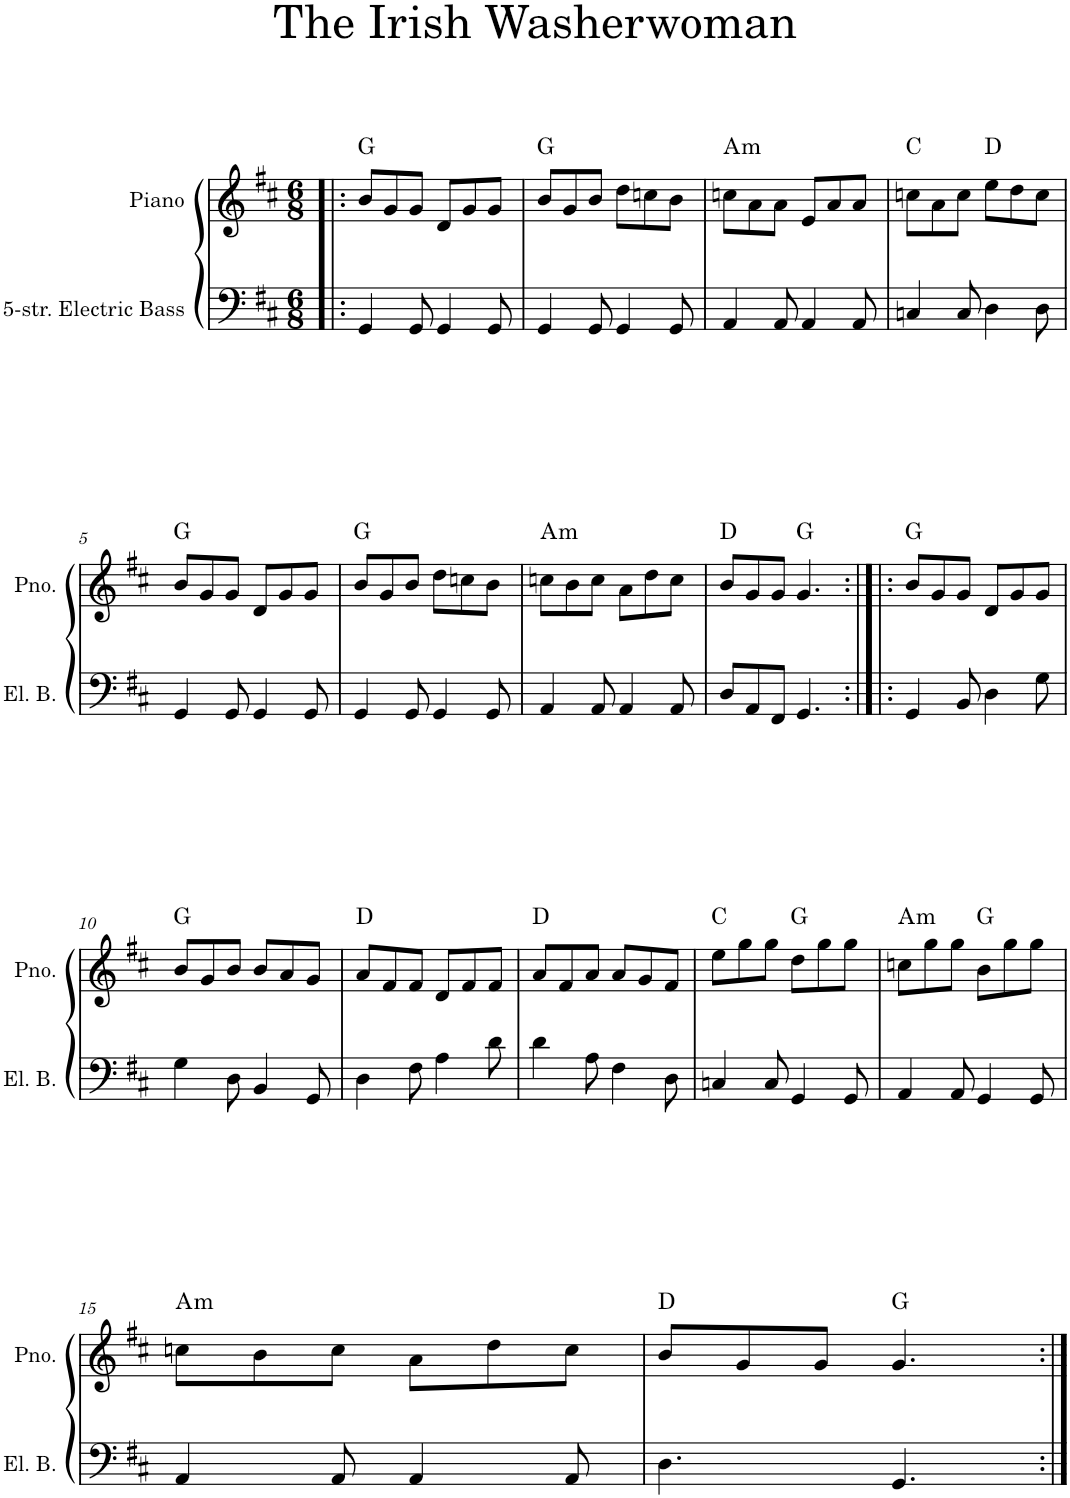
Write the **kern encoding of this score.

**kern	**kern	**harte
*part2	*part1	*part1
*staff2	*staff1	*
*I"5-str. Electric Bass	*I"Piano	*
*I'El. B.	*I'Pno.	*
*clefF4	*clefG2	*
*Trd7c12	*	*
*k[f#c#]	*k[f#c#]	*
*M6/8	*M6/8	*
=1!|:	=1!|:	=1!|:
4GG/	8b/L	G:maj
.	8g/	.
8GG/	8g/J	.
4GG/	8d/L	.
.	8g/	.
8GG/	8g/J	.
=2	=2	=2
4GG/	8b/L	G:maj
.	8g/	.
8GG/	8b/J	.
4GG/	8dd\L	.
.	8ccn\	.
8GG/	8b\J	.
=3	=3	=3
!	!	!LO:H:kt=m
4AA/	8ccn\L	A:min
.	8a\	.
8AA/	8a\J	.
4AA/	8e/L	.
.	8a/	.
8AA/	8a/J	.
=4	=4	=4
4Cn/	8ccn\L	C:maj
.	8a\	.
8C/	8cc\J	.
4D\	8ee\L	D:maj
.	8dd\	.
8D\	8cc\J	.
!!LO:LB:g=z
=5	=5	=5
4GG/	8b/L	G:maj
.	8g/	.
8GG/	8g/J	.
4GG/	8d/L	.
.	8g/	.
8GG/	8g/J	.
=6	=6	=6
4GG/	8b/L	G:maj
.	8g/	.
8GG/	8b/J	.
4GG/	8dd\L	.
.	8ccn\	.
8GG/	8b\J	.
=7	=7	=7
!	!	!LO:H:kt=m
4AA/	8ccn\L	A:min
.	8b\	.
8AA/	8cc\J	.
4AA/	8a\L	.
.	8dd\	.
8AA/	8cc\J	.
=8	=8	=8
8D/L	8b/L	D:maj
8AA/	8g/	.
8FF#/J	8g/J	.
4.GG/	4.g/	G:maj
=9:|!|:	=9:|!|:	=9:|!|:
4GG/	8b/L	G:maj
.	8g/	.
8BB/	8g/J	.
4D\	8d/L	.
.	8g/	.
8G\	8g/J	.
!!LO:LB:g=z
=10	=10	=10
4G\	8b/L	G:maj
.	8g/	.
8D\	8b/J	.
4BB/	8b/L	.
.	8a/	.
8GG/	8g/J	.
=11	=11	=11
4D\	8a/L	D:maj
.	8f#/	.
8F#\	8f#/J	.
4A\	8d/L	.
.	8f#/	.
8d\	8f#/J	.
=12	=12	=12
4d\	8a/L	D:maj
.	8f#/	.
8A\	8a/J	.
4F#\	8a/L	.
.	8g/	.
8D\	8f#/J	.
=13	=13	=13
4Cn/	8ee\L	C:maj
.	8gg\	.
8C/	8gg\J	.
4GG/	8dd\L	G:maj
.	8gg\	.
8GG/	8gg\J	.
=14	=14	=14
!	!	!LO:H:kt=m
4AA/	8ccn\L	A:min
.	8gg\	.
8AA/	8gg\J	.
4GG/	8b\L	G:maj
.	8gg\	.
8GG/	8gg\J	.
!!LO:LB:g=z
=15	=15	=15
!	!	!LO:H:kt=m
4AA/	8ccn\L	A:min
.	8b\	.
8AA/	8cc\J	.
4AA/	8a\L	.
.	8dd\	.
8AA/	8cc\J	.
=16	=16	=16
4.D\	8b/L	D:maj
.	8g/	.
.	8g/J	.
4.GG/	4.g/	G:maj
=:|!	=:|!	=:|!
*-	*-	*-
